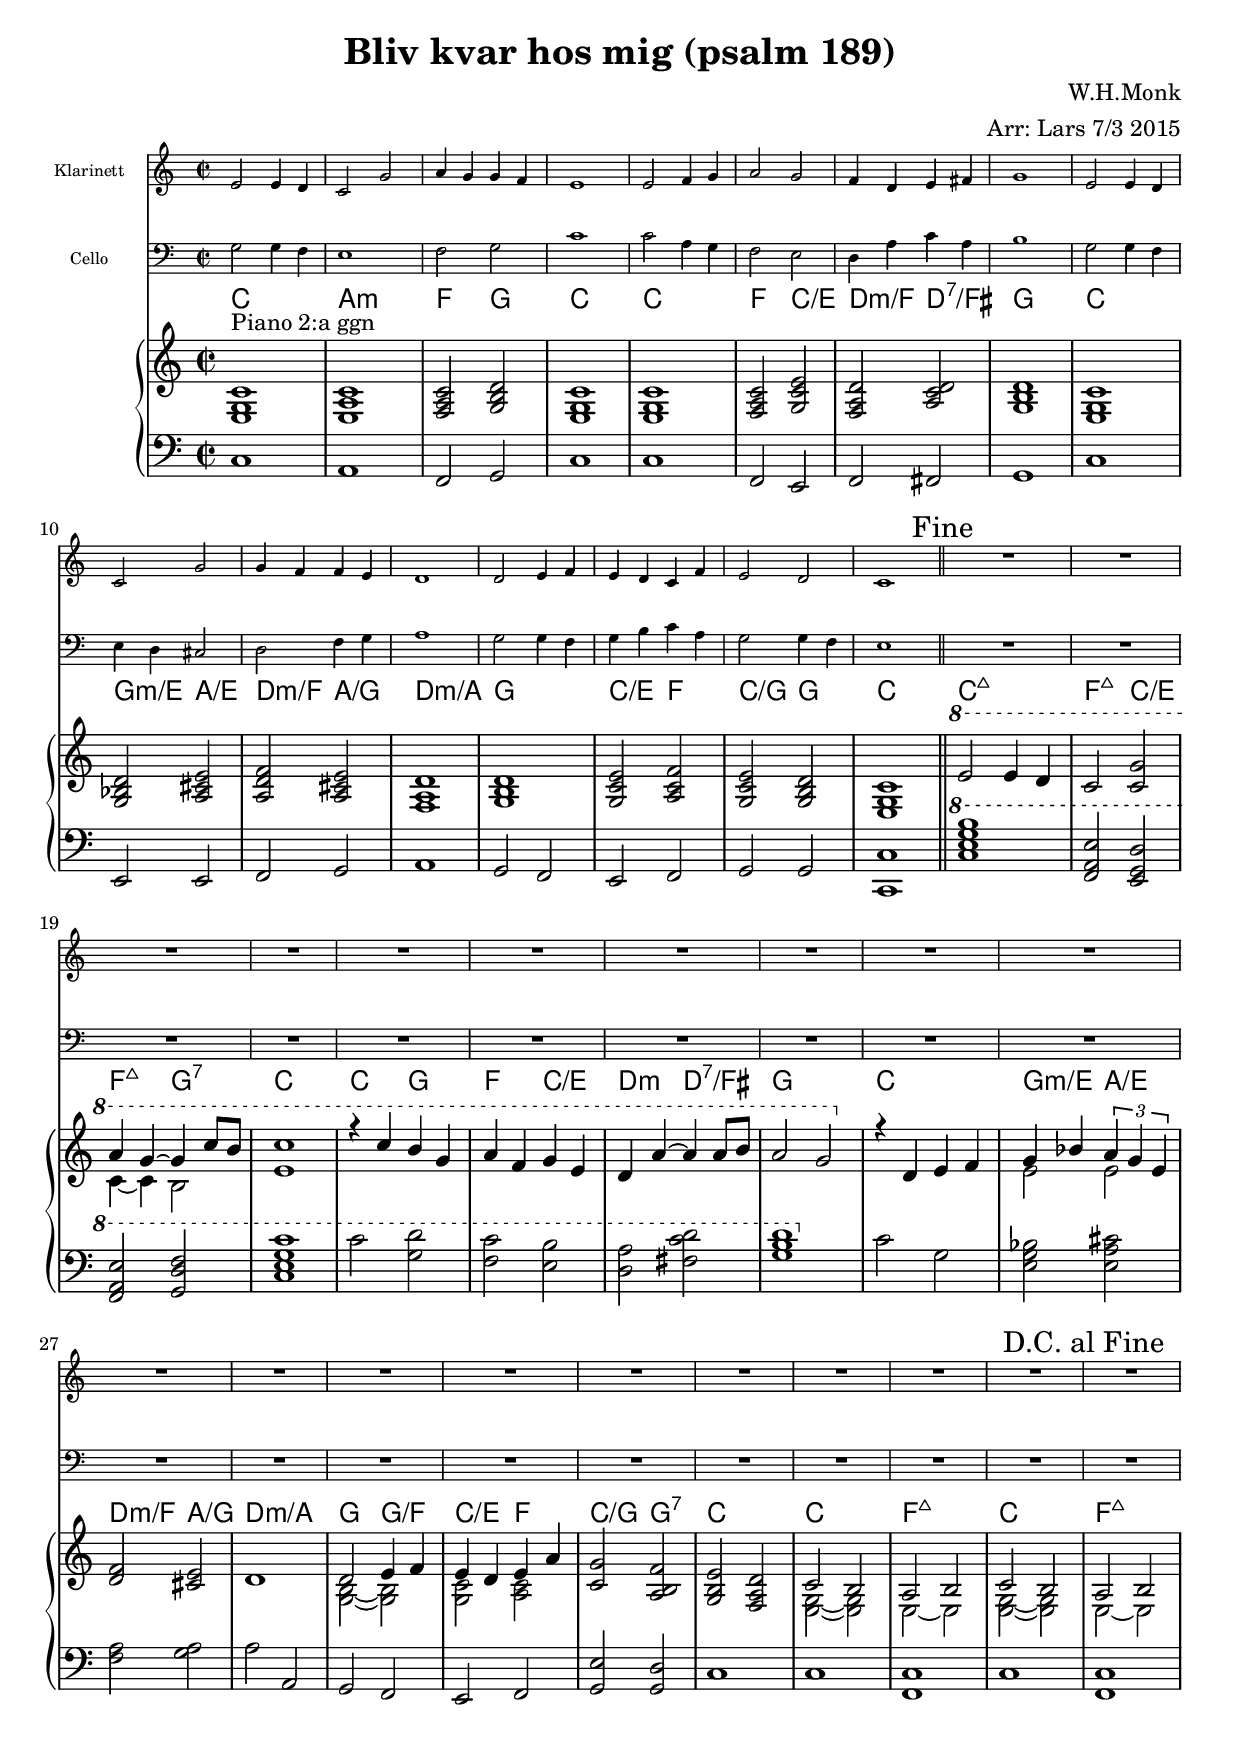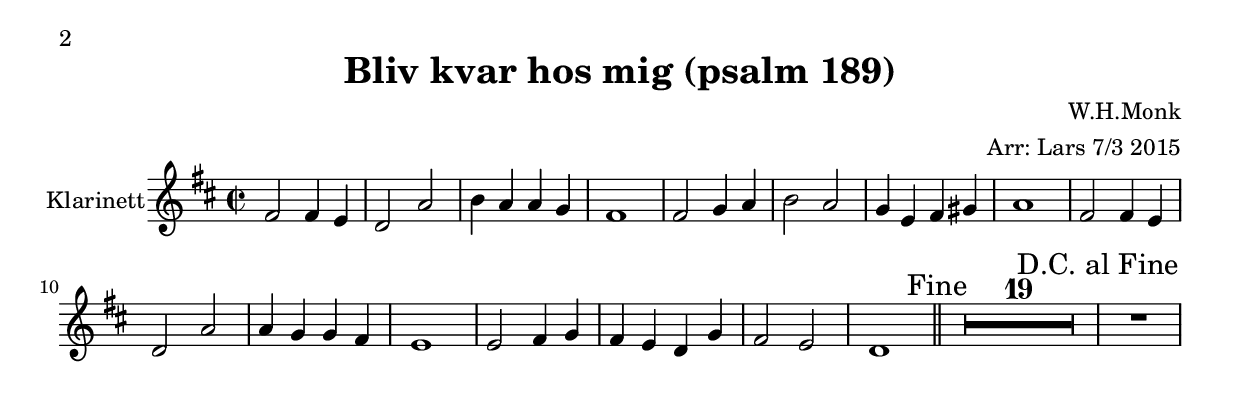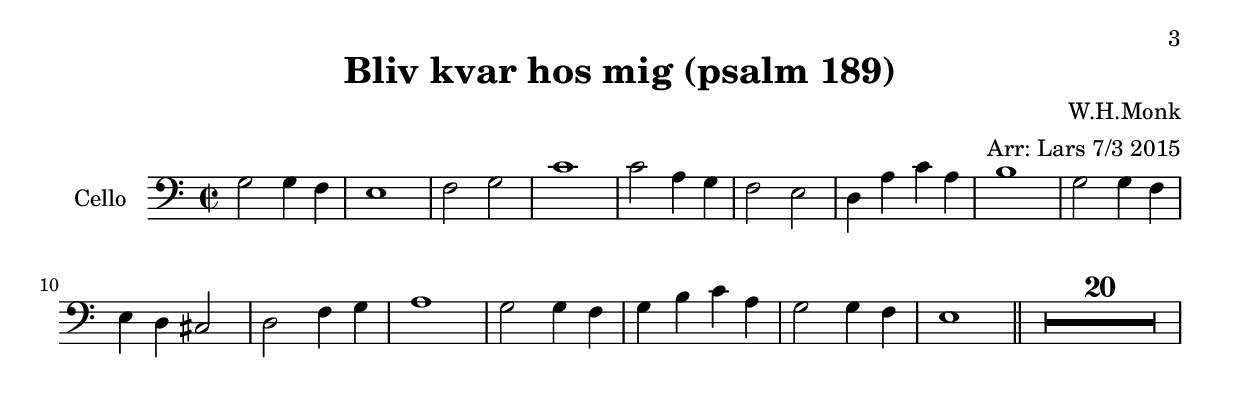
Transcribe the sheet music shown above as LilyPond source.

\version "2.19.15"

% Piano, left hand.

\version "2.12.3"

PianoLeft =
{
  \clef bass
  \key c \major
  \time 2/2
  % Part 1.
  | c1
  | a,
  | f,2 g,
  | c1
  | c
  | f,2 e,
  | f, fis,
  | g,1
  | c1
  | e,2 e,
  | f, g,
  | a,1
  | g,2 f,
  | e, f,
  | g, g,
  | <c, c>1
  % Part 2.
  \ottava 1
  | <c' e' g' b'>1
  | <f a e'>2 <e g d'>
  | <f a e'> <g d' f'>
  | <c' e' g' c''>1
  | c''2 <g' d''>
  | <f' c''> <e' b'>
  | <d' a'> <fis' c'' d''>
  | <g' b' d''>1
  \ottava 0
  | c'2 g
  | <e g bes> <e a cis'>
  | <f a> <g a>
  | a a,
  | g, f,
  | e, f,
  | <g, e> <g, d>
  | c1
  | c
  | <f, c>
  | c
  | <f, c>
}

% Piano, right hand.

\version "2.12.3"

PianoRight =
{
  \key c \major
  \time 2/2
  % Part 1.
  | <e g c'>1^"Piano 2:a ggn"
  | <e a c'>
  | <f a c'>2 <g b d'>
  | <e g c'>1
  | <e g c'>
  | <f a c'>2 <g c' e'>
  | <f a d'> <a c' d'>
  | <g b d'>1
  | <e g c'>1
  | <g bes d'>2 <a cis' e'>
  | <a d' f'> <a cis' e'>
  | <f a d'>1
  | <g b d'>
  | <g c' e'>2 <a c' f'>
  | <g c' e'> <g b d'>
  | <e g c'>1
  % Part 2. 
  \ottava #1
  <<
  {
  | e''2 e''4 d''
  | c''2 <c'' g''>
  | a''4 g'' ~ g'' c'''8 b''
  | <e'' c'''>1
  | r4 c''' b'' g''
  | a'' f'' g'' e''
  | d'' a'' ~ a'' a''8 b''
  |  a''2 g''
  } \\
  {
  | s1
  | s1
  | c''4 ~ c'' b'2
  | s1
  | s1
  | s1
  | s1
  | s1
  }
  >>
  \ottava #0
  <<
  {
  | r4 d' e' f'
  | g' bes' \times 2/3 {a'4 g' e'}
  | <d' f'>2 <cis' e'>2
  | d'1
  | d'2 e'4 f'
  | e' d' e' a'
  | <c' g'>2 <a b f'>
  | <g b e'> <f a d'>
  | c' b
  | a b
  | c' b
  | a b
  } \\
  {
  | s1
  | e'2 e'
  | s1
  | s1
  | <g b>2 ~ <g b>
  | <g c'>2 <a c'>
  | s1
  | s1
  | <e g>2 ~ <e g>
  | e ~ e
  | <e g>2 ~ <e g>
  | e ~ e
  }
  >>
}

% Cello.


Cello =
{
  \set Staff.instrumentName = #"Cello"
  \clef bass
  \key c \major
  \time 2/2
  % Part 1.
  | g2 g4 f
  | e1
  | f2 g
  | c'1
  | c'2 a4 g
  | f2 e
  | d4 a c' a
  | b1
  | g2 g4 f
  | e d cis2
  | d f4 g
  | a1
  | g2 g4 f
  | g b c' a
  | g2 g4 f
  | e1 \bar "||" 
  % Part 2.
  | R1*20
}

% Klarinett.

Clar =
{
  \set Staff.instrumentName = #"Klarinett"
  \key c \major
  \time 2/2
  % Part 1.
  | e'2 e'4 d'
  | c'2 g'
  | a'4 g' g' f'
  | e'1
  | e'2 f'4 g'
  | a'2 g'2
  | f'4 d' e' fis'
  | g'1
  | e'2 e'4 d'4
  | c'2 g'2
  | g'4 f' f' e'
  | d'1
  | d'2 e'4 f'
  | e' d' c' f'
  | e'2d'
  | c'1 \bar "||"
  \mark "Fine"
  % Part 2.
  | R1*19
  \mark "D.C. al Fine"
  | R1
}

% Chords.


ackord = \chordmode
{
  \set chordChanges = ##f
  % Bars 1 - 16.
  c1 a:m f2 g2 c1
  c f2 c/e d:m/f d:7/fis g1
  c g2:m/e a/e d:m/f a/g d1:m/a
  g c2/e f c/g g c1
  % Bars 17 - 36.
  c:maj7 f2:maj7 c/e f:maj7 g:7 c1
  c2 g f c/e d:m d:7/fis g1
  c g2:m/e a/e d:m/f a/g d1:m/a
  g2 g/f c/e f c/g g:7 c1
  c f:maj7 c f:maj7
}


\header
{
  title = "Bliv kvar hos mig (psalm 189)"
  arranger = "Arr: Lars 7/3 2015"
  composer = "W.H.Monk"
}

clarStaff =
{
  \new Staff
  {
    \Clar
  }
}

clarStaffSmall =
{
  \new Staff \with {
    \magnifyStaff #5/7
  }
  {
    \set Staff.midiInstrument = #"clarinet"
    \Clar
  }
}

celloStaff =
{
  \new Staff
  {
    \Cello
  }
}

celloStaffSmall =
{
  \new Staff \with {
    \magnifyStaff #5/7
  }
  {
    \set Staff.midiInstrument = #"cello"
    \Cello
  }
}

pianoStaff =
{
  \new PianoStaff
  <<
    \new Staff
    {
      \PianoRight
    }
    \new Staff
    {
      \PianoLeft
    }
  >>
}

fullScore =
{
<<
  \clarStaffSmall
  \celloStaffSmall
  \chords { \ackord }
  \pianoStaff
>>
}



 % -------------------------- Scores.

% Main score.
\bookpart {
\score {
  \fullScore
  \layout {}
}
}

% Clarinet only (transposed).
\bookpart {
\score {
  <<
    \compressFullBarRests
    \transpose bes c'
    \clarStaff
  >>
  \layout {}
}
}

% Cello only.
\bookpart {
\score {
  <<
    \compressFullBarRests
    \celloStaff
  >>
  \layout {}
}
}

% MIDI.
\score {
  \unfoldRepeats { \fullScore }
  \midi {
    \context {
      \Score
      tempoWholesPerMinute = #(ly:make-moment 120 4)
    }
  }
}

